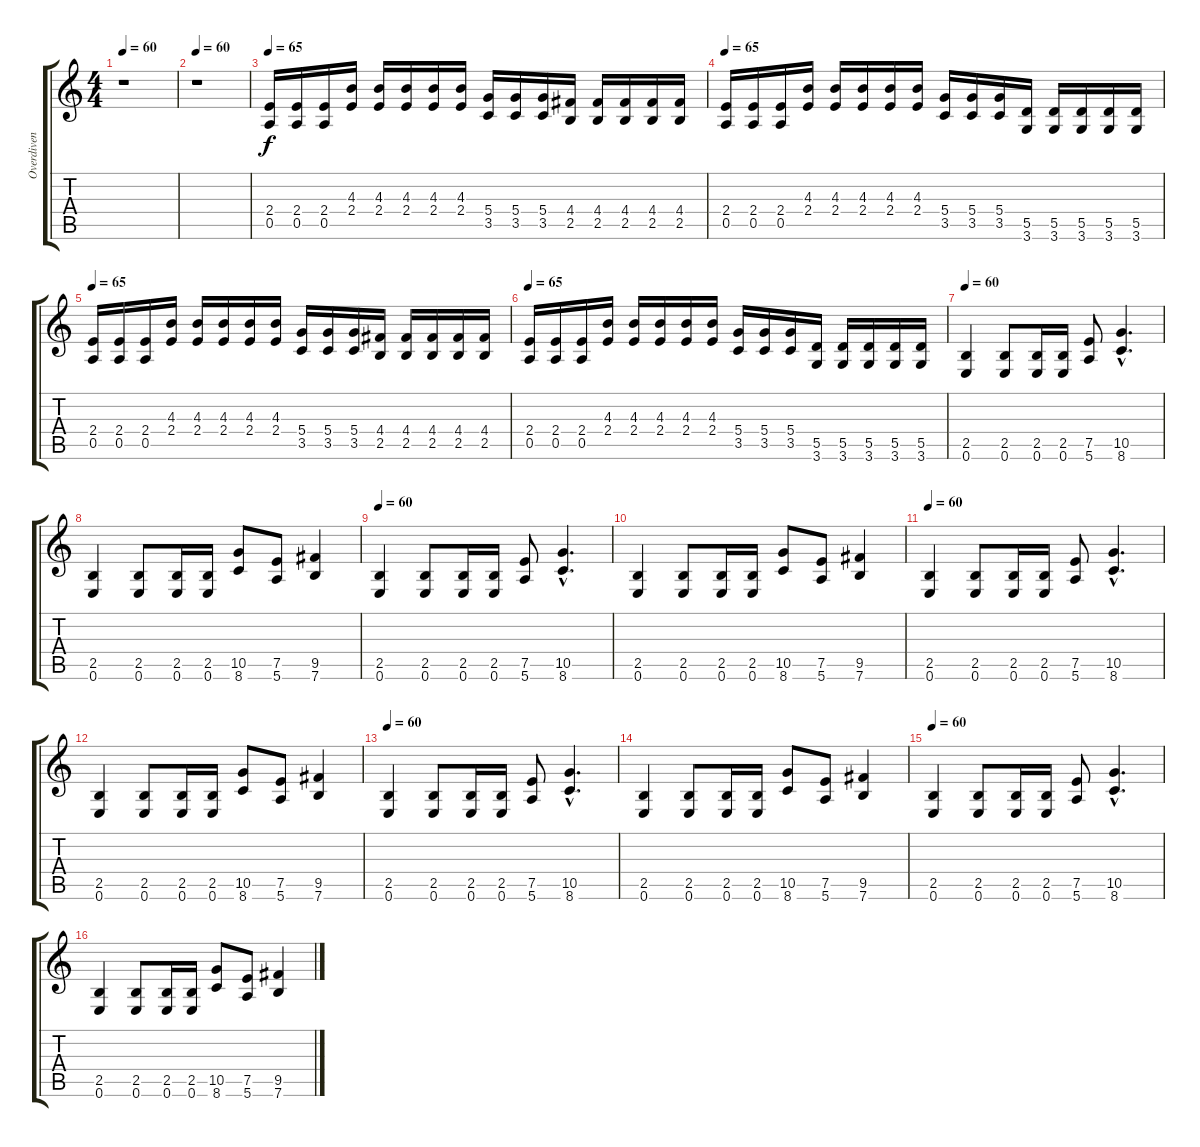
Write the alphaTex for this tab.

\track ("Overdiven Guitar 2" "Overdiven ") {instrument overdrivenguitar}
\staff {score tabs}
\tuning (E4 B3 G3 D3 A2 E2) {hide}
\ts (4 4)
\tempo 60
\clef g2
\ks c
r.1{dy f} |
\tempo 60
r.1 |
\tempo 60
\tempo 65
(2.4 0.5).16 (2.4 0.5).16 (2.4 0.5).16 (4.3 2.4).16 (4.3 2.4).16 (4.3 2.4).16 (4.3 2.4).16 (4.3 2.4).16 (5.4 3.5).16 (5.4 3.5).16 (5.4 3.5).16 (4.4 2.5).16 (4.4 2.5).16 (4.4 2.5).16 (4.4 2.5).16 (4.4 2.5).16 |
\tempo 60
\tempo 65
(2.4 0.5).16 (2.4 0.5).16 (2.4 0.5).16 (4.3 2.4).16 (4.3 2.4).16 (4.3 2.4).16 (4.3 2.4).16 (4.3 2.4).16 (5.4 3.5).16 (5.4 3.5).16 (5.4 3.5).16 (5.5 3.6).16 (5.5 3.6).16 (5.5 3.6).16 (5.5 3.6).16 (5.5 3.6).16 |
\tempo 60
\tempo 65
(2.4 0.5).16 (2.4 0.5).16 (2.4 0.5).16 (4.3 2.4).16 (4.3 2.4).16 (4.3 2.4).16 (4.3 2.4).16 (4.3 2.4).16 (5.4 3.5).16 (5.4 3.5).16 (5.4 3.5).16 (4.4 2.5).16 (4.4 2.5).16 (4.4 2.5).16 (4.4 2.5).16 (4.4 2.5).16 |
\tempo 60
\tempo 65
(2.4 0.5).16 (2.4 0.5).16 (2.4 0.5).16 (4.3 2.4).16 (4.3 2.4).16 (4.3 2.4).16 (4.3 2.4).16 (4.3 2.4).16 (5.4 3.5).16 (5.4 3.5).16 (5.4 3.5).16 (5.5 3.6).16 (5.5 3.6).16 (5.5 3.6).16 (5.5 3.6).16 (5.5 3.6).16 |
\tempo 60
(2.5 0.6).4 (2.5 0.6).8 (2.5 0.6).16 (2.5 0.6).16 (7.5 5.6).8 (10.5{hac} 8.6{hac}).4{d} |
(2.5 0.6).4 (2.5 0.6).8 (2.5 0.6).16 (2.5 0.6).16 (10.5 8.6).8 (7.5 5.6).8 (9.5 7.6).4 |
\tempo 60
(2.5 0.6).4 (2.5 0.6).8 (2.5 0.6).16 (2.5 0.6).16 (7.5 5.6).8 (10.5{hac} 8.6{hac}).4{d} |
(2.5 0.6).4 (2.5 0.6).8 (2.5 0.6).16 (2.5 0.6).16 (10.5 8.6).8 (7.5 5.6).8 (9.5 7.6).4 |
\tempo 60
(2.5 0.6).4 (2.5 0.6).8 (2.5 0.6).16 (2.5 0.6).16 (7.5 5.6).8 (10.5{hac} 8.6{hac}).4{d} |
(2.5 0.6).4 (2.5 0.6).8 (2.5 0.6).16 (2.5 0.6).16 (10.5 8.6).8 (7.5 5.6).8 (9.5 7.6).4 |
\tempo 60
(2.5 0.6).4 (2.5 0.6).8 (2.5 0.6).16 (2.5 0.6).16 (7.5 5.6).8 (10.5{hac} 8.6{hac}).4{d} |
(2.5 0.6).4 (2.5 0.6).8 (2.5 0.6).16 (2.5 0.6).16 (10.5 8.6).8 (7.5 5.6).8 (9.5 7.6).4 |
\tempo 60
(2.5 0.6).4 (2.5 0.6).8 (2.5 0.6).16 (2.5 0.6).16 (7.5 5.6).8 (10.5{hac} 8.6{hac}).4{d} |
(2.5 0.6).4 (2.5 0.6).8 (2.5 0.6).16 (2.5 0.6).16 (10.5 8.6).8 (7.5 5.6).8 (9.5 7.6).4
